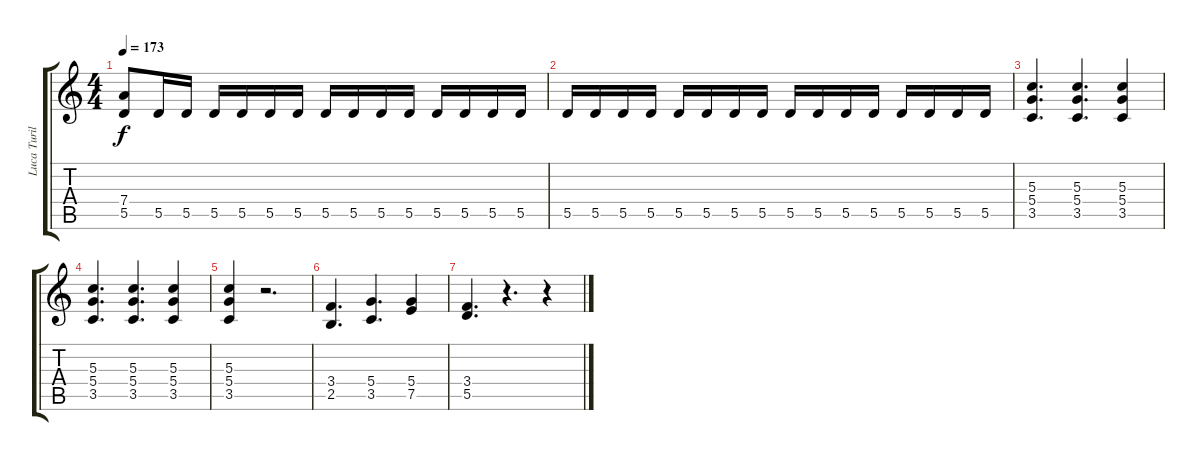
\track ("Luca Turilli" "Luca Turil") {instrument overdrivenguitar}
\staff {score tabs}
\tuning (E4 B3 G3 D3 A2 E2) {hide}
\ts (4 4)
\tempo 173
\clef g2
\ks c
(7.4 5.5).8{dy f} 5.5.16 5.5.16 5.5.16 5.5.16 5.5.16 5.5.16 5.5.16 5.5.16 5.5.16 5.5.16 5.5.16 5.5.16 5.5.16 5.5.16 |
5.5.16 5.5.16 5.5.16 5.5.16 5.5.16 5.5.16 5.5.16 5.5.16 5.5.16 5.5.16 5.5.16 5.5.16 5.5.16 5.5.16 5.5.16 5.5.16 |
(5.3 5.4 3.5).4{d} (5.3 5.4 3.5).4{d} (5.3 5.4 3.5).4 |
(5.3 5.4 3.5).4{d} (5.3 5.4 3.5).4{d} (5.3 5.4 3.5).4 |
(5.3 5.4 3.5).4 r.2{d} |
(3.4 2.5).4{d} (5.4 3.5).4{d} (5.4 7.5).4 |
(3.4 5.5).4{d} r.4{d} r.4
